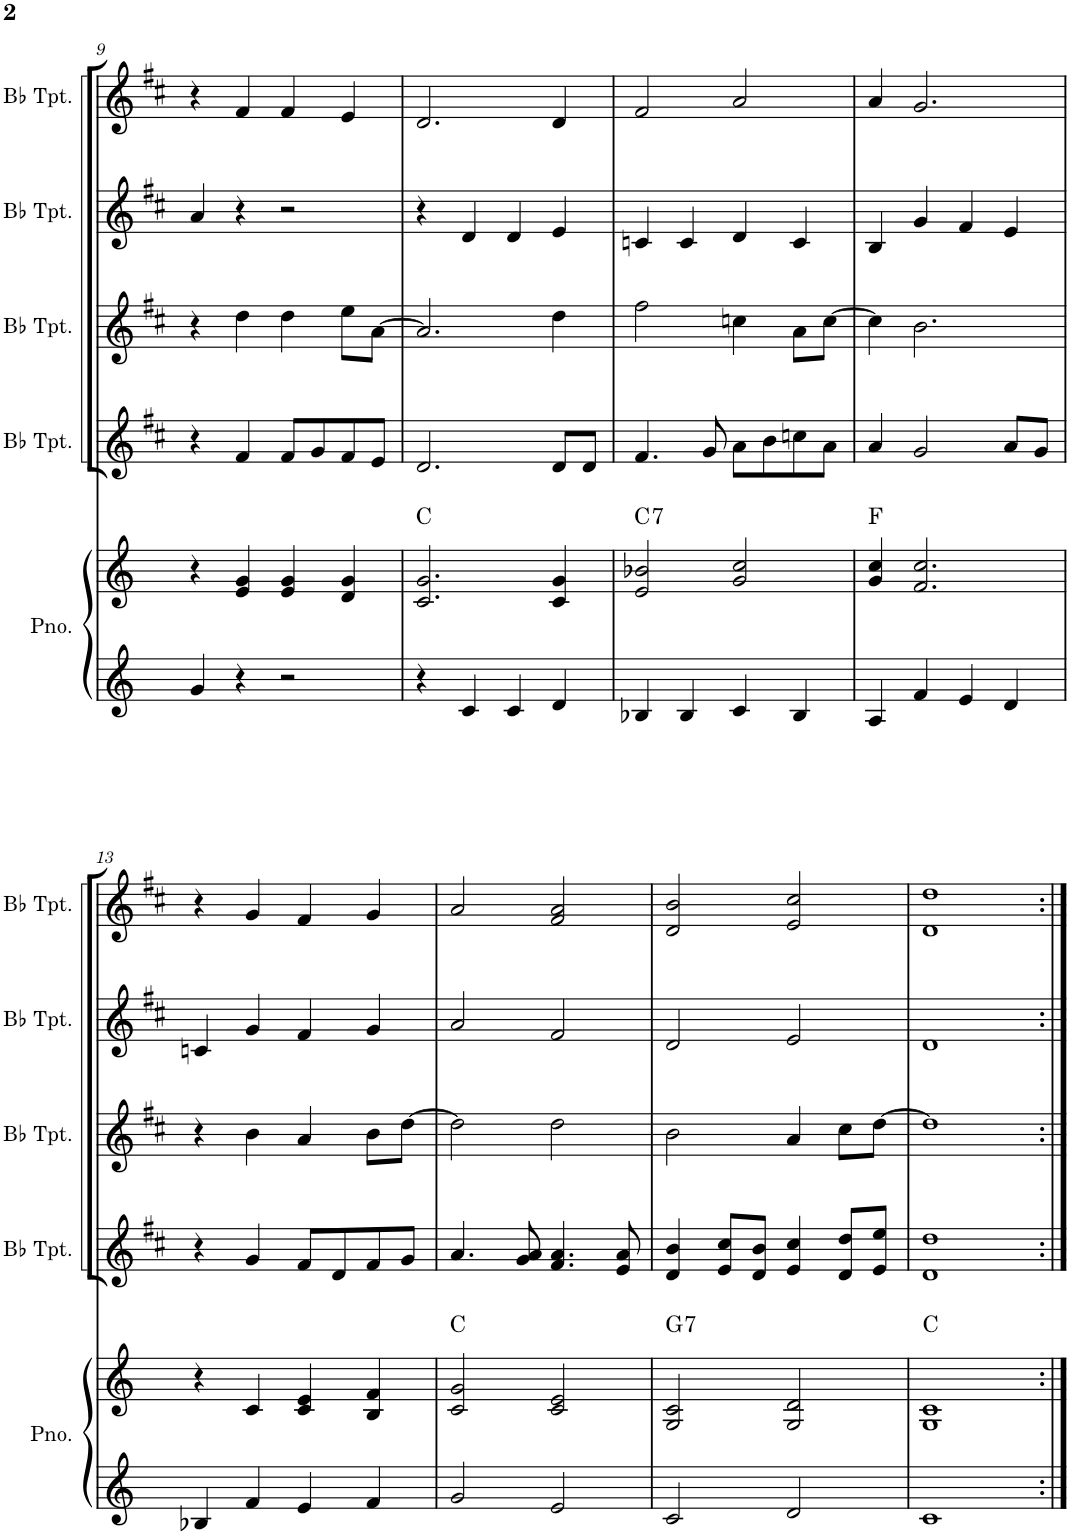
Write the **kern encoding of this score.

**kern	**kern	**harte	**kern	**kern	**kern	**kern
*part5	*part5	*part5	*part4	*part3	*part2	*part1
*staff6	*staff5	*	*staff4	*staff3	*staff2	*staff1
*I"Piano	*	*	*I"Bb Trumpet	*I"Bb Trumpet	*I"Bb Trumpet	*I"Bb Trumpet
*I'Pno.	*	*	*I'Bb Tpt.	*I'Bb Tpt.	*I'Bb Tpt.	*I'Bb Tpt.
!!LO:PB:g=z
*clefG2	*clefG2	*	*clefG2	*clefG2	*clefG2	*clefG2
*	*	*	*Trd1c2	*Trd1c2	*Trd1c2	*Trd1c2
*k[]	*k[]	*	*k[f#c#]	*k[f#c#]	*k[f#c#]	*k[f#c#]
*M2/2	*M2/2	*	*M2/2	*M2/2	*M2/2	*M2/2
*met(c|)	*met(c|)	*	*met(c|)	*met(c|)	*met(c|)	*met(c|)
=9	=9	=9	=9	=9	=9	=9
4g/	4r	.	4r	4r	4a/	4r
4r	4e/ 4g/	.	4f#/	4dd\	4r	4f#/
2r	4e/ 4g/	.	8f#/L	4dd\	2r	4f#/
.	.	.	8g/	.	.	.
.	4d/ 4g/	.	8f#/	8ee\L	.	4e/
.	.	.	8e/J	[8a\J	.	.
=10	=10	=10	=10	=10	=10	=10
4r	2.c/ 2.g/	C:maj	2.d/	2.a/]	4r	2.d/
4c/	.	.	.	.	4d/	.
4c/	.	.	.	.	4d/	.
4d/	4c/ 4g/	.	8d/L	4dd\	4e/	4d/
.	.	.	8d/J	.	.	.
=11	=11	=11	=11	=11	=11	=11
!	!	!LO:H:kt=7	!	!	!	!
4B-X/	2e/ 2b-X/	C:7	4.f#/	2ff#\	4cn/	2f#/
4B-/	.	.	.	.	4c/	.
.	.	.	8g/	.	.	.
4c/	2g/ 2cc/	.	8a\L	4ccn\	4d/	2a/
.	.	.	8b\	.	.	.
4B-/	.	.	8ccn\	8a\L	4c/	.
.	.	.	8a\J	[8cc\J	.	.
=12	=12	=12	=12	=12	=12	=12
4A/	4g/ 4cc/	F:maj	4a/	4cc\]	4B/	4a/
4f/	2.f/ 2.cc/	.	2g/	2.b\	4g/	2.g/
4e/	.	.	.	.	4f#/	.
4d/	.	.	8a/L	.	4e/	.
.	.	.	8g/J	.	.	.
!!LO:LB:g=z
=13	=13	=13	=13	=13	=13	=13
4B-X/	4r	.	4r	4r	4cn/	4r
4f/	4c/	.	4g/	4b\	4g/	4g/
4e/	4c/ 4e/	.	8f#/L	4a/	4f#/	4f#/
.	.	.	8d/	.	.	.
4f/	4B/ 4f/	.	8f#/	8b\L	4g/	4g/
.	.	.	8g/J	[8dd\J	.	.
=14	=14	=14	=14	=14	=14	=14
2g/	2c/ 2g/	C:maj	4.a/	2dd\]	2a/	2a/
.	.	.	8g/ 8a/	.	.	.
2e/	2c/ 2e/	.	4.f#/ 4.a/	2dd\	2f#/	2f#/ 2a/
.	.	.	8e/ 8a/	.	.	.
=15	=15	=15	=15	=15	=15	=15
!	!	!LO:H:kt=7	!	!	!	!
2c/	2G/ 2c/	G:7	4d/ 4b/	2b\	2d/	2d/ 2b/
.	.	.	8e/ 8cc#/L	.	.	.
.	.	.	8d/ 8b/J	.	.	.
2d/	2G/ 2d/	.	4e/ 4cc#/	4a/	2e/	2e/ 2cc#/
.	.	.	8d/ 8dd/L	8cc#\L	.	.
.	.	.	8e/ 8ee/J	[8dd\J	.	.
=16	=16	=16	=16	=16	=16	=16
1c	1G 1c	C:maj	1d 1dd	1dd]	1d	1d 1dd
=:|!	=:|!	=:|!	=:|!	=:|!	=:|!	=:|!
*-	*-	*-	*-	*-	*-	*-
